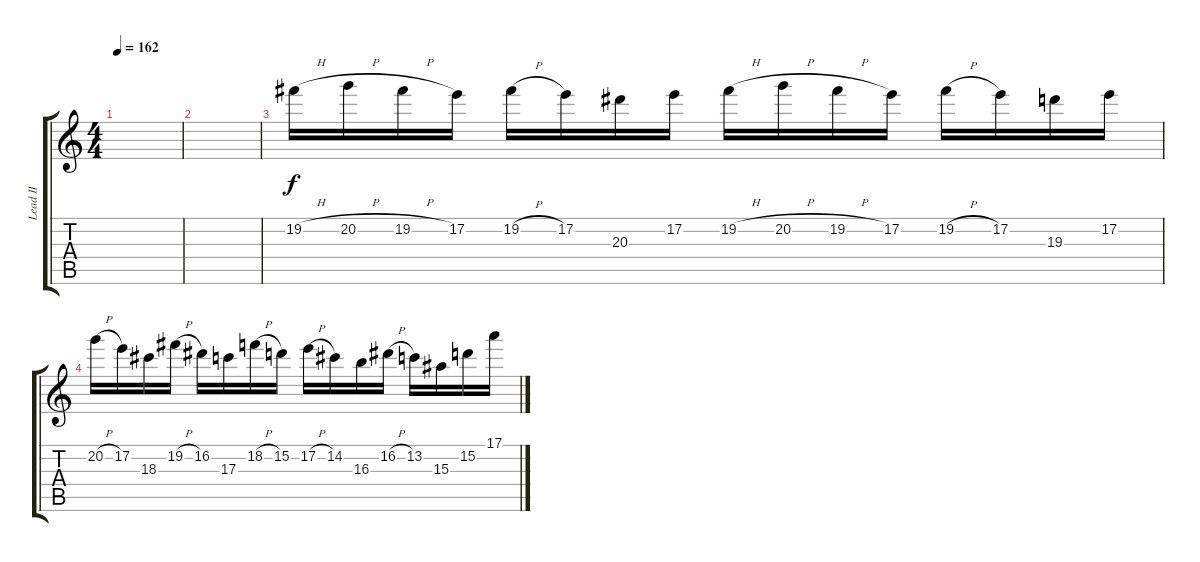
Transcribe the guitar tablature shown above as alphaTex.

\track ("Lead II" "Lead II") {instrument overdrivenguitar}
\staff {score tabs}
\tuning (E4 B3 G3 D3 A2 E2) {hide}
\ts (4 4)
\tempo 162
\clef g2
\ks c
|
|
19.2{h}.16 20.2{h}.16 19.2{h}.16 17.2.16 19.2{h}.16 17.2.16 20.3.16 17.2.16 19.2{h}.16 20.2{h}.16 19.2{h}.16 17.2.16 19.2{h}.16 17.2.16 19.3.16 17.2.16 |
20.2{h}.16 17.2.16 18.3.16 19.2{h}.16 16.2.16 17.3.16 18.2{h}.16 15.2.16 17.2{h}.16 14.2.16 16.3.16 16.2{h}.16 13.2.16 15.3.16 15.2.16 17.1.16
